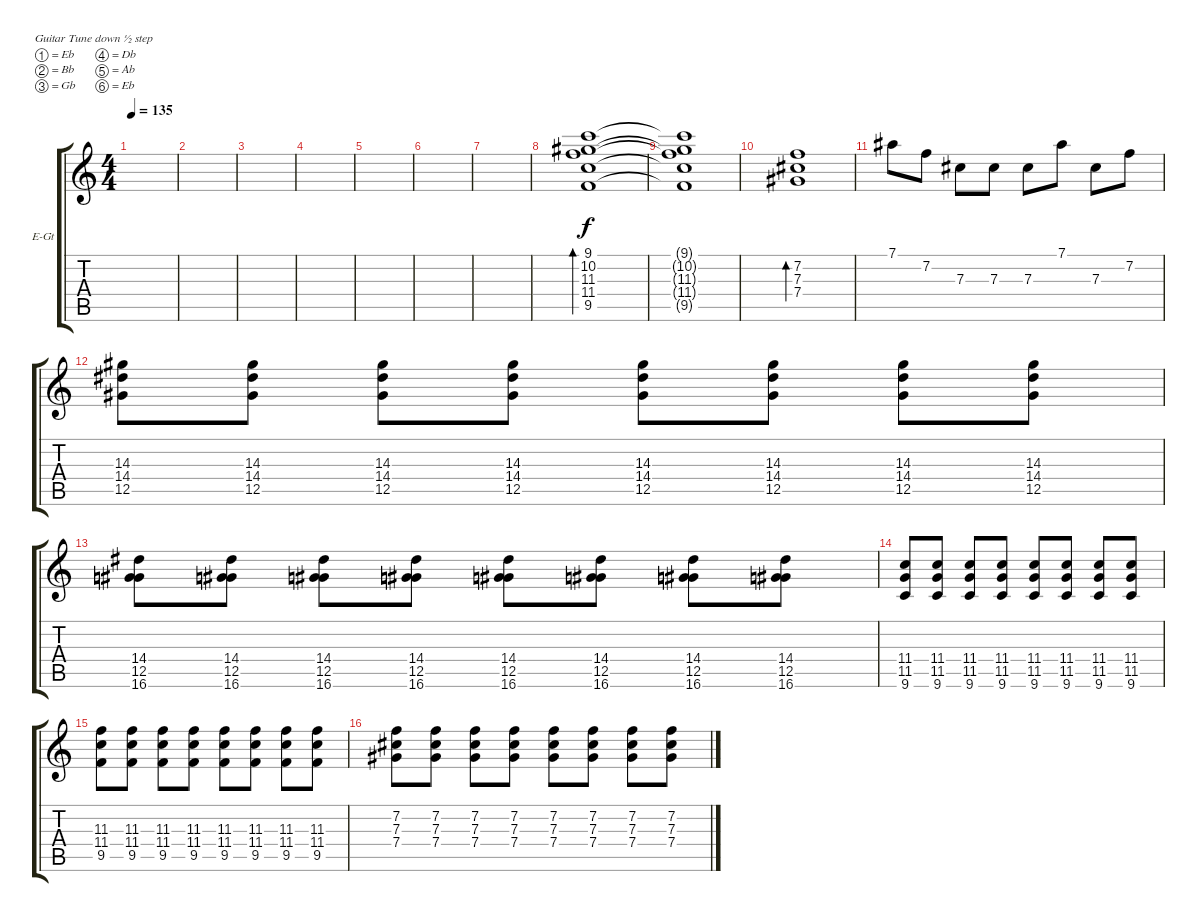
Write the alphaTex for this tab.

\defaultSystemsLayout 4
\bracketExtendMode groupsimilarinstruments
\firstSystemTrackNameOrientation horizontal
\otherSystemsTrackNameOrientation horizontal
\track ("Electric Guitar" "E-Gt") {instrument electricguitarclean}
\staff {score tabs}
\tuning (Eb4 Bb3 Gb3 Db3 Ab2 Eb2)
\ts (4 4)
\tempo 135
\clef g2
\ks c
|
|
|
|
|
|
|
(9.5 11.4 11.3 10.2 9.1).1{bd 135} |
(9.5{t} 11.4{t} 11.3{t} 10.2{t} 9.1{t}).1 |
(7.3 7.2 7.4).1{bd 132} |
7.1.8 7.2.8 7.3.8 7.3.8 7.3.8 7.1.8 7.3.8 7.2.8 |
(12.5 14.4 14.3).8 (12.5 14.3 14.4).8 (12.5 14.3 14.4).8 (12.5 14.4 14.3).8 (12.5 14.4 14.3).8 (12.5 14.3 14.4).8 (12.5 14.3 14.4).8 (12.5 14.4 14.3).8 |
(12.5 14.4 16.6).8 (12.5 14.4 16.6).8 (12.5 14.4 16.6).8 (12.5 14.4 16.6).8 (12.5 14.4 16.6).8 (12.5 14.4 16.6).8 (12.5 14.4 16.6).8 (12.5 14.4 16.6).8 |
(11.5 11.4 9.6).8 (11.5 11.4 9.6).8 (11.5 11.4 9.6).8 (11.5 11.4 9.6).8 (11.5 11.4 9.6).8 (11.5 11.4 9.6).8 (11.5 11.4 9.6).8 (11.5 11.4 9.6).8 |
(9.5 11.4 11.3).8 (9.5 11.3 11.4).8 (9.5 11.3 11.4).8 (9.5 11.4 11.3).8 (9.5 11.4 11.3).8 (9.5 11.3 11.4).8 (9.5 11.3 11.4).8 (9.5 11.4 11.3).8 |
(7.4 7.3 7.2).8 (7.2 7.3 7.4).8 (7.2 7.3 7.4).8 (7.2 7.3 7.4).8 (7.2 7.3 7.4).8 (7.2 7.3 7.4).8 (7.2 7.3 7.4).8 (7.2 7.3 7.4).8
